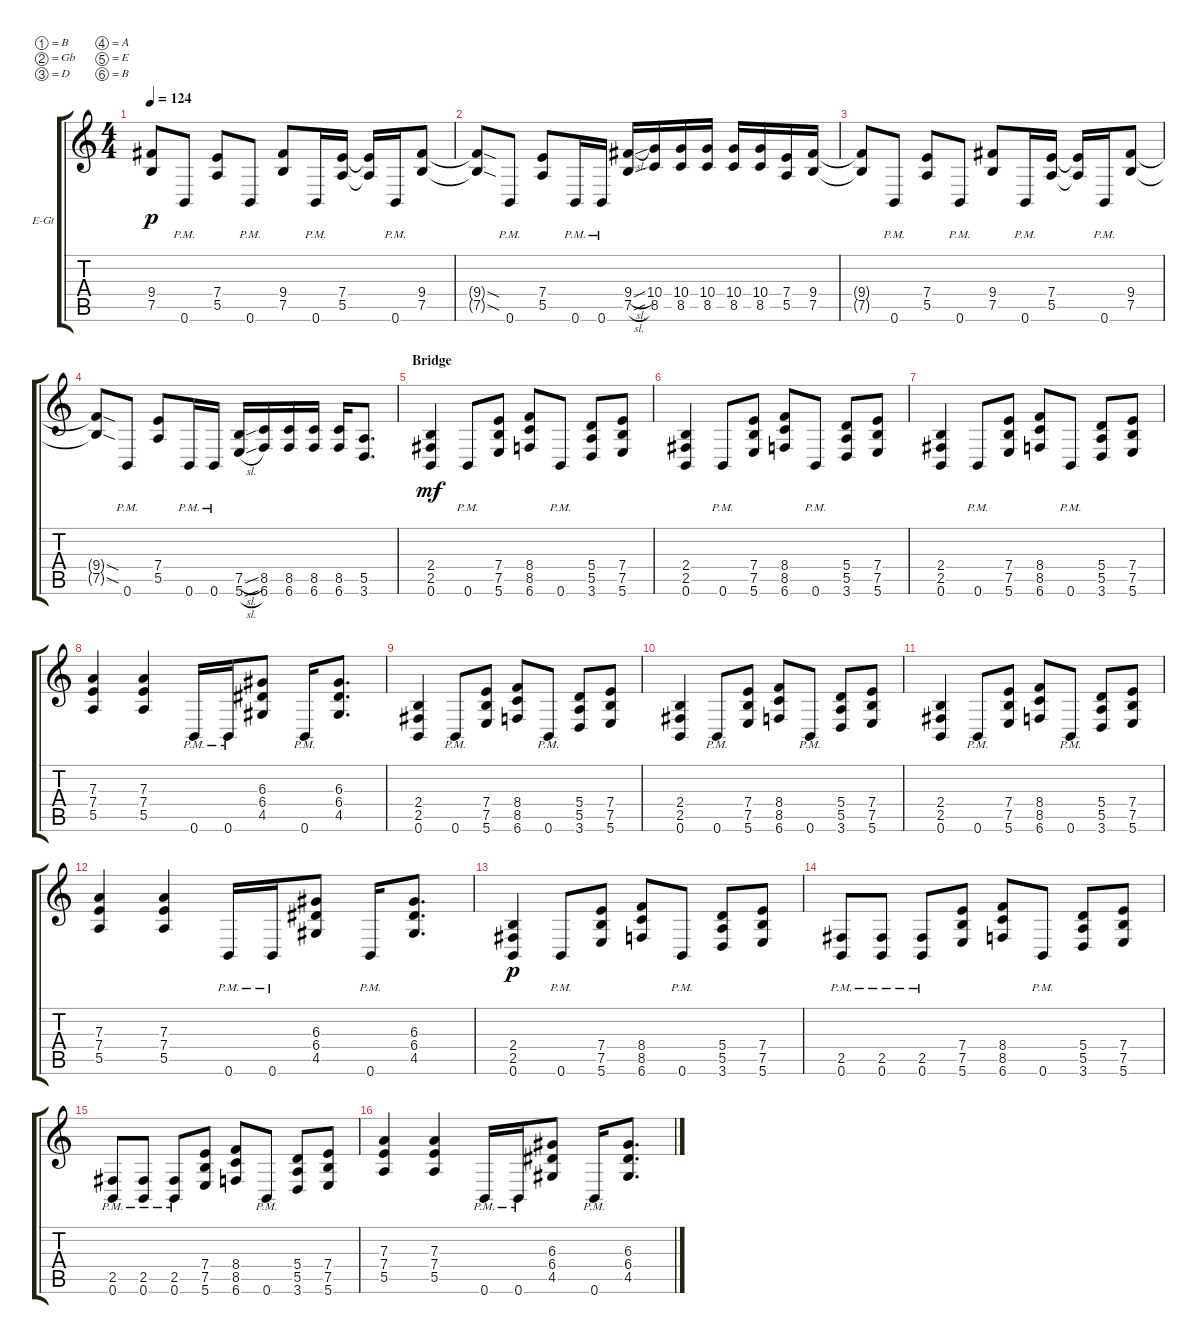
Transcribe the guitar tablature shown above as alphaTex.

\bracketExtendMode groupsimilarinstruments
\firstSystemTrackNameOrientation horizontal
\otherSystemsTrackNameOrientation horizontal
\track ("Electric Guitar 1" "E-Gt") {instrument distortionguitar}
\staff {score tabs}
\tuning (B3 Gb3 D3 A2 E2 B1)
\ts (4 4)
\tempo 124
\clef g2
\ks c
(7.5 9.4).8{dy p} 0.6{pm}.8 (5.5 7.4).8 0.6{pm}.8 (7.5 9.4).8 0.6{pm}.16 (5.5 7.4).16 (5.5{t} 7.4{t}).16 0.6{pm}.16 (7.5 9.4).8 |
(7.5{sod t} 9.4{sod t}).8 0.6{pm}.8 (5.5 7.4).8 0.6{pm}.16 0.6{pm}.16 (7.5{sl} 9.4{sl}).16 (8.5 10.4).16 (8.5 10.4).16 (8.5 10.4).16 (8.5 10.4).16 (8.5 10.4).16 (7.4 5.5).16 (7.5 9.4).16 |
(7.5{t} 9.4{t}).8 0.6{pm}.8 (5.5 7.4).8 0.6{pm}.8 (7.5 9.4).8 0.6{pm}.16 (5.5 7.4).16 (5.5{t} 7.4{t}).16 0.6{pm}.16 (7.5 9.4).8 |
(7.5{sod t} 9.4{sod t}).8 0.6{pm}.8 (5.5 7.4).8 0.6{pm}.16 0.6{pm}.16 (7.5{sl} 5.6{sl}).16 (8.5 6.6).16 (8.5 6.6).16 (8.5 6.6).16 (8.5 6.6).16 (3.6 5.5).8{d} |
\section ("" "Bridge")
(0.6 2.5 2.4).4{dy mf} 0.6{pm}.8 (5.6 7.5 7.4).8 (6.6 8.5 8.4).8 0.6{pm}.8 (3.6 5.5 5.4).8 (5.6 7.5 7.4).8 |
(0.6 2.5 2.4).4 0.6{pm}.8 (5.6 7.5 7.4).8 (6.6 8.5 8.4).8 0.6{pm}.8 (3.6 5.5 5.4).8 (5.6 7.5 7.4).8 |
(0.6 2.5 2.4).4 0.6{pm}.8 (5.6 7.5 7.4).8 (6.6 8.5 8.4).8 0.6{pm}.8 (3.6 5.5 5.4).8 (5.6 7.5 7.4).8 |
(5.5 7.4 7.3).4 (7.3 7.4 5.5).4 0.6{pm}.16 0.6{pm}.16 (4.5 6.4 6.3).8 0.6{pm}.16 (4.5 6.4 6.3).8{d} |
(0.6 2.5 2.4).4 0.6{pm}.8 (5.6 7.5 7.4).8 (6.6 8.5 8.4).8 0.6{pm}.8 (3.6 5.5 5.4).8 (5.6 7.5 7.4).8 |
(0.6 2.5 2.4).4 0.6{pm}.8 (5.6 7.5 7.4).8 (6.6 8.5 8.4).8 0.6{pm}.8 (3.6 5.5 5.4).8 (5.6 7.5 7.4).8 |
(0.6 2.5 2.4).4 0.6{pm}.8 (5.6 7.5 7.4).8 (6.6 8.5 8.4).8 0.6{pm}.8 (3.6 5.5 5.4).8 (5.6 7.5 7.4).8 |
(5.5 7.4 7.3).4 (7.3 7.4 5.5).4 0.6{pm}.16 0.6{pm}.16 (4.5 6.4 6.3).8 0.6{pm}.16 (4.5 6.4 6.3).8{d} |
(0.6 2.5 2.4).4{dy p} 0.6{pm}.8 (5.6 7.5 7.4).8 (6.6 8.5 8.4).8 0.6{pm}.8 (3.6 5.5 5.4).8 (5.6 7.5 7.4).8 |
(0.6{pm} 2.5).8 (0.6{pm} 2.5).8 (0.6{pm} 2.5).8 (5.6 7.5 7.4).8 (6.6 8.5 8.4).8 0.6{pm}.8 (3.6 5.5 5.4).8 (5.6 7.5 7.4).8 |
(0.6{pm} 2.5).8 (0.6{pm} 2.5).8 (0.6{pm} 2.5).8 (5.6 7.5 7.4).8 (6.6 8.5 8.4).8 0.6{pm}.8 (3.6 5.5 5.4).8 (5.6 7.5 7.4).8 |
(5.5 7.4 7.3).4 (7.3 7.4 5.5).4 0.6{pm}.16 0.6{pm}.16 (4.5 6.4 6.3).8 0.6{pm}.16 (4.5 6.4 6.3).8{d}
